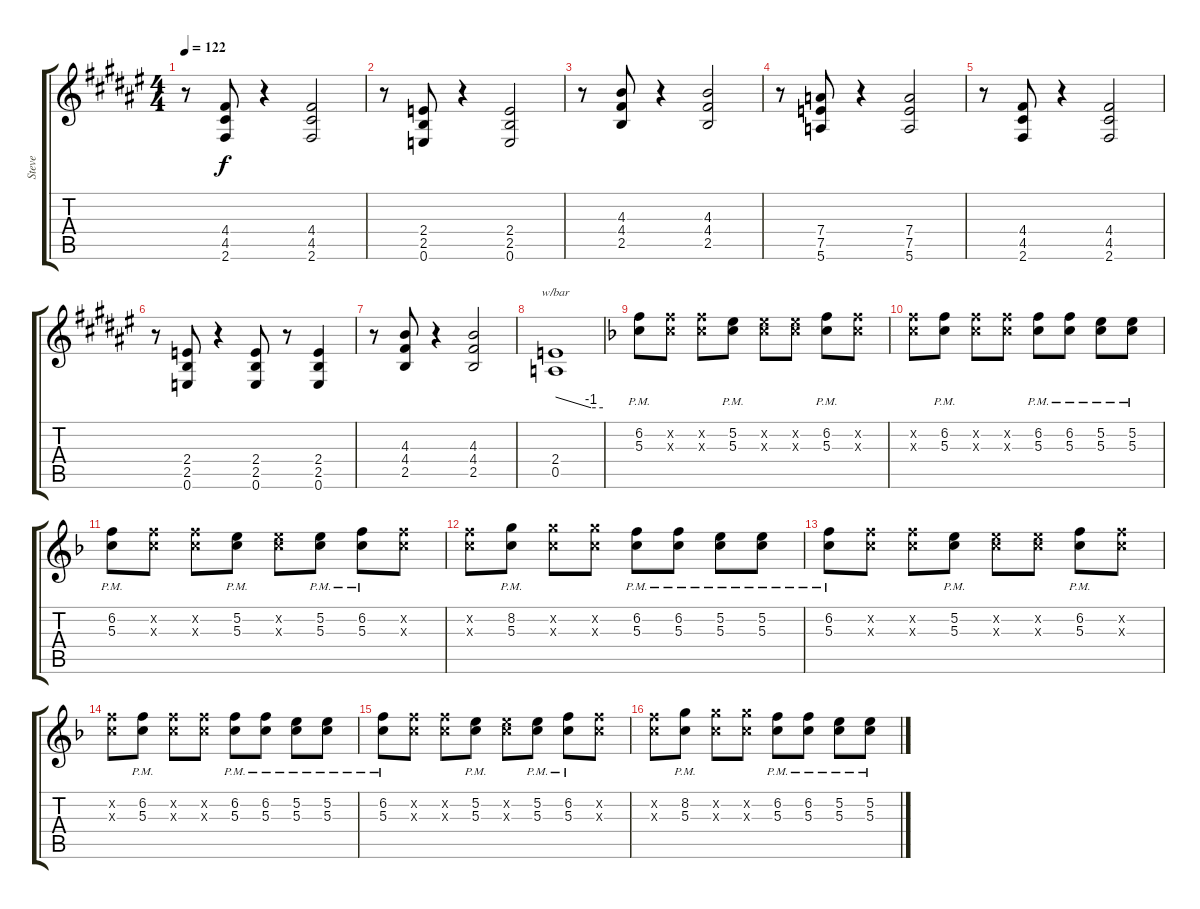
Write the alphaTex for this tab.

\track ("Steve" "Steve") {instrument distortionguitar}
\staff {score tabs}
\tuning (E4 B3 G3 D3 A2 E2) {hide}
\ts (4 4)
\tempo 122
\clef g2
\ks f#
r.8{dy f} (4.4 4.5 2.6).8 r.4 (4.4 4.5 2.6).2 |
r.8 (2.4 2.5 0.6).8 r.4 (2.4 2.5 0.6).2 |
r.8 (4.3 4.4 2.5).8 r.4 (4.3 4.4 2.5).2 |
r.8 (7.4 7.5 5.6).8 r.4 (7.4 7.5 5.6).2 |
r.8 (4.4 4.5 2.6).8 r.4 (4.4 4.5 2.6).2 |
r.8 (2.4 2.5 0.6).8 r.4 (2.4 2.5 0.6).8 r.8 (2.4 2.5 0.6).4 |
r.8 (4.3 4.4 2.5).8 r.4 (4.3 4.4 2.5).2 |
(2.4 0.5).1{tbe (custom default 0 0 45 -4 60 -4)} |
\ks f
(6.2{pm} 5.3{pm}).8{volume 13 instrument electricguitarclean} (6.2{x} 5.3{x}).8 (6.2{x} 5.3{x}).8 (5.2{pm} 5.3{pm}).8 (5.2{x} 5.3{x}).8 (5.2{x} 5.3{x}).8 (6.2{pm} 5.3{pm}).8 (6.2{x} 5.3{x}).8 |
(6.2{x} 5.3{x}).8 (6.2{pm} 5.3{pm}).8 (6.2{x} 5.3{x}).8 (6.2{x} 5.3{x}).8 (6.2{pm} 5.3{pm}).8 (6.2{pm} 5.3{pm}).8 (5.2{pm} 5.3{pm}).8 (5.2{pm} 5.3{pm}).8 |
(6.2{pm} 5.3{pm}).8 (6.2{x} 5.3{x}).8 (6.2{x} 5.3{x}).8 (5.2{pm} 5.3{pm}).8 (5.2{x} 5.3{x}).8 (5.2{pm} 5.3{pm}).8 (6.2{pm} 5.3{pm}).8 (6.2{x} 5.3{x}).8 |
(6.2{x} 5.3{x}).8 (8.2{pm} 5.3{pm}).8 (8.2{x} 5.3{x}).8 (8.2{x} 5.3{x}).8 (6.2{pm} 5.3{pm}).8 (6.2{pm} 5.3{pm}).8 (5.2{pm} 5.3{pm}).8 (5.2{pm} 5.3{pm}).8 |
(6.2{pm} 5.3{pm}).8 (6.2{x} 5.3{x}).8 (6.2{x} 5.3{x}).8 (5.2{pm} 5.3{pm}).8 (5.2{x} 5.3{x}).8 (5.2{x} 5.3{x}).8 (6.2{pm} 5.3{pm}).8 (6.2{x} 5.3{x}).8 |
(6.2{x} 5.3{x}).8 (6.2{pm} 5.3{pm}).8 (6.2{x} 5.3{x}).8 (6.2{x} 5.3{x}).8 (6.2{pm} 5.3{pm}).8 (6.2{pm} 5.3{pm}).8 (5.2{pm} 5.3{pm}).8 (5.2{pm} 5.3{pm}).8 |
(6.2{pm} 5.3{pm}).8 (6.2{x} 5.3{x}).8 (6.2{x} 5.3{x}).8 (5.2{pm} 5.3{pm}).8 (5.2{x} 5.3{x}).8 (5.2{pm} 5.3{pm}).8 (6.2{pm} 5.3{pm}).8 (6.2{x} 5.3{x}).8 |
(6.2{x} 5.3{x}).8 (8.2{pm} 5.3{pm}).8 (8.2{x} 5.3{x}).8 (8.2{x} 5.3{x}).8 (6.2{pm} 5.3{pm}).8 (6.2{pm} 5.3{pm}).8 (5.2{pm} 5.3{pm}).8 (5.2{pm} 5.3{pm}).8
